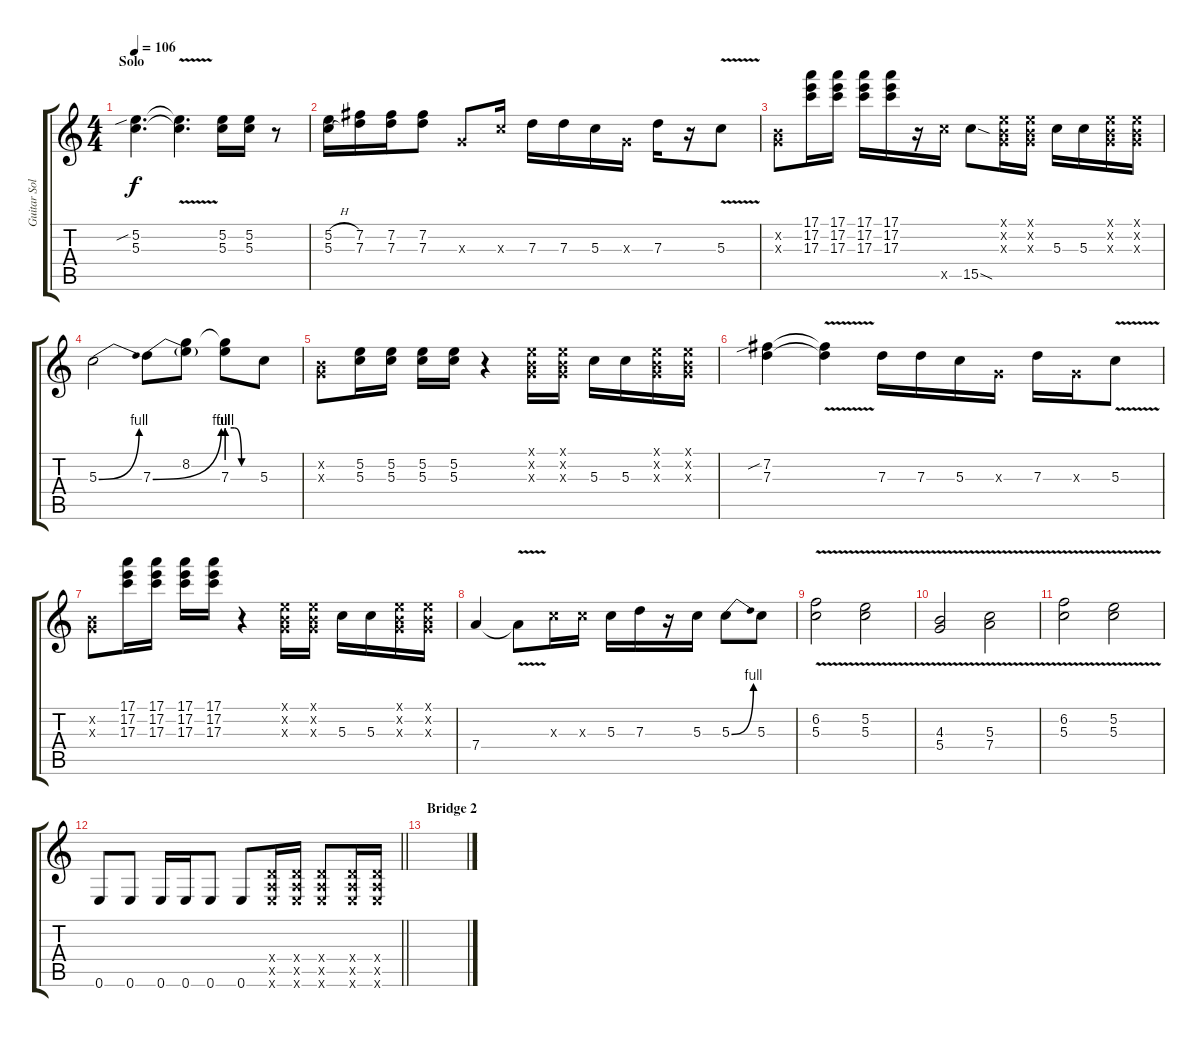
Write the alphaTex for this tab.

\track ("Guitar Solo" "Guitar Sol") {instrument distortionguitar}
\staff {score tabs}
\tuning (E4 B3 G3 D3 A2 E2) {hide}
\ts (4 4)
\section ("" "Solo")
\tempo 106
\clef g2
\ks c
(5.2{sib} 5.3).4{d dy f} (5.2{v t} 5.3{v t}).4{d} (5.2 5.3).16 (5.2 5.3).16 r.8 |
(5.2{h} 5.3{h}).16 (7.2 7.3).16 (7.2 7.3).16 (7.2 7.3).8 0.3{x}.8 5.3{x}.16 7.3.16 7.3.16 5.3.16 0.3{x}.16 7.3.16 r.16 5.3{v}.8 |
(0.2{x} 0.3{x}).8 (17.1 17.2 17.3).16 (17.1 17.2 17.3).16 (17.1 17.2 17.3).16 (17.1 17.2 17.3).16 r.16 15.5{x}.16 15.5{sod}.8 (0.1{x} 0.2{x} 0.3{x}).16 (0.1{x} 0.2{x} 0.3{x}).16 5.3.16 5.3.16 (0.1{x} 0.2{x} 0.3{x}).16 (0.1{x} 0.2{x} 0.3{x}).16 |
5.3{be (bend 0 0 60 4)}.2 7.3{be (bend 0 0 60 4)}.8 (8.2 7.3{t}).8 (8.2{t} 7.3{be (custom 0 4 15 4 30 0 60 0)}).8 5.3.8 |
(0.2{x} 0.3{x}).8 (5.2 5.3).16 (5.2 5.3).16 (5.2 5.3).16 (5.2 5.3).16 r.4 (0.1{x} 0.2{x} 0.3{x}).16 (0.1{x} 0.2{x} 0.3{x}).16 5.3.16 5.3.16 (0.1{x} 0.2{x} 0.3{x}).16 (0.1{x} 0.2{x} 0.3{x}).16 |
(7.2{sib} 7.3).4 (7.2{v t} 7.3{v t}).4 7.3.16 7.3.16 5.3.16 0.3{x}.16 7.3.16 0.3{x}.16 5.3{v}.8 |
(0.2{x} 0.3{x}).8 (17.1 17.2 17.3).16 (17.1 17.2 17.3).16 (17.1 17.2 17.3).16 (17.1 17.2 17.3).16 r.4 (0.1{x} 0.2{x} 0.3{x}).16 (0.1{x} 0.2{x} 0.3{x}).16 5.3.16 5.3.16 (0.1{x} 0.2{x} 0.3{x}).16 (0.1{x} 0.2{x} 0.3{x}).16 |
7.4.4 7.4{v t}.8 5.3{x}.16 5.3{x}.16 5.3.16 7.3.16 r.16 5.3.16 5.3{be (bend 0 0 60 4)}.8 5.3.8 |
(6.2 5.3{v}).2 (5.2{v} 5.3{v}).2 |
(4.3{v} 5.4{v}).2 (5.3{v} 7.4{v}).2 |
(6.2 5.3{v}).2 (5.2{v} 5.3{v}).2 |
\barLineRight lightlight
0.6.8 0.6.8 0.6.16 0.6.16 0.6.8 0.6.8 (0.4{x} 0.5{x} 0.6{x}).16 (0.4{x} 0.5{x} 0.6{x}).16 (0.4{x} 0.5{x} 0.6{x}).8 (0.4{x} 0.5{x} 0.6{x}).16 (0.4{x} 0.5{x} 0.6{x}).16 |
\section ("" "Bridge 2")
